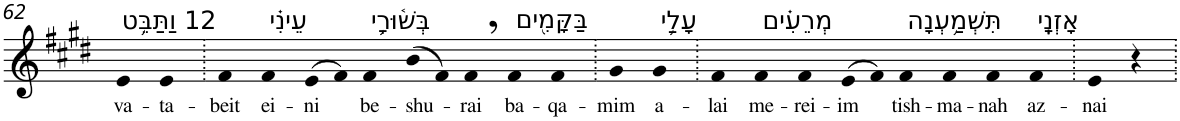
**kern	**text
*part1	*part1
*staff1	*staff1
*I"Piano	*
*I'Pno	*
!!LO:PB:g=z
*clefG2	*
*k[f#c#g#d#]	*
*E:	*
=62	=62
!LO:TX:a:t=12 וַתַּבֵּ֥ט	!
!	!LO:LY:b
4e	va-
!	!LO:LY:b
4e	-ta-
=63.	=63.
!	!LO:LY:b
4f#	-beit
!LO:TX:a:t=עֵינִ֗י	!
!	!LO:LY:b
4f#	ei-
!	!LO:LY:b
(>8e	-ni
8f#)	.
!LO:TX:a:t=בְּשׁ֫וּרָ֥י	!
!	!LO:LY:b
4f#	be-
!	!LO:LY:b
(>8b	-shu-
8f#)	.
!	!LO:LY:b
4f#,	-rai
!LO:TX:a:t=בַּקָּמִ֖ים	!
!	!LO:LY:b
4f#	ba-
!	!LO:LY:b
4f#	-qa-
=64.	=64.
!	!LO:LY:b
4g#	-mim
!LO:TX:a:t=עָלַ֥י	!
!	!LO:LY:b
4g#	a-
=65.	=65.
!	!LO:LY:b
4f#	-lai
!LO:TX:a:t=מְרֵעִ֗ים	!
!	!LO:LY:b
4f#	me-
!	!LO:LY:b
4f#	-rei-
!	!LO:LY:b
(>8e	-im
8f#)	.
!LO:TX:a:t=תִּשְׁמַ֥עְנָה	!
!	!LO:LY:b
4f#	tish-
!	!LO:LY:b
4f#	-ma-
!	!LO:LY:b
4f#	-nah
!LO:TX:a:t=אָזְנָֽי	!
!	!LO:LY:b
4f#	az-
=66.	=66.
!	!LO:LY:b
4e	-nai
4r	.
=.	=.
*-	*-
